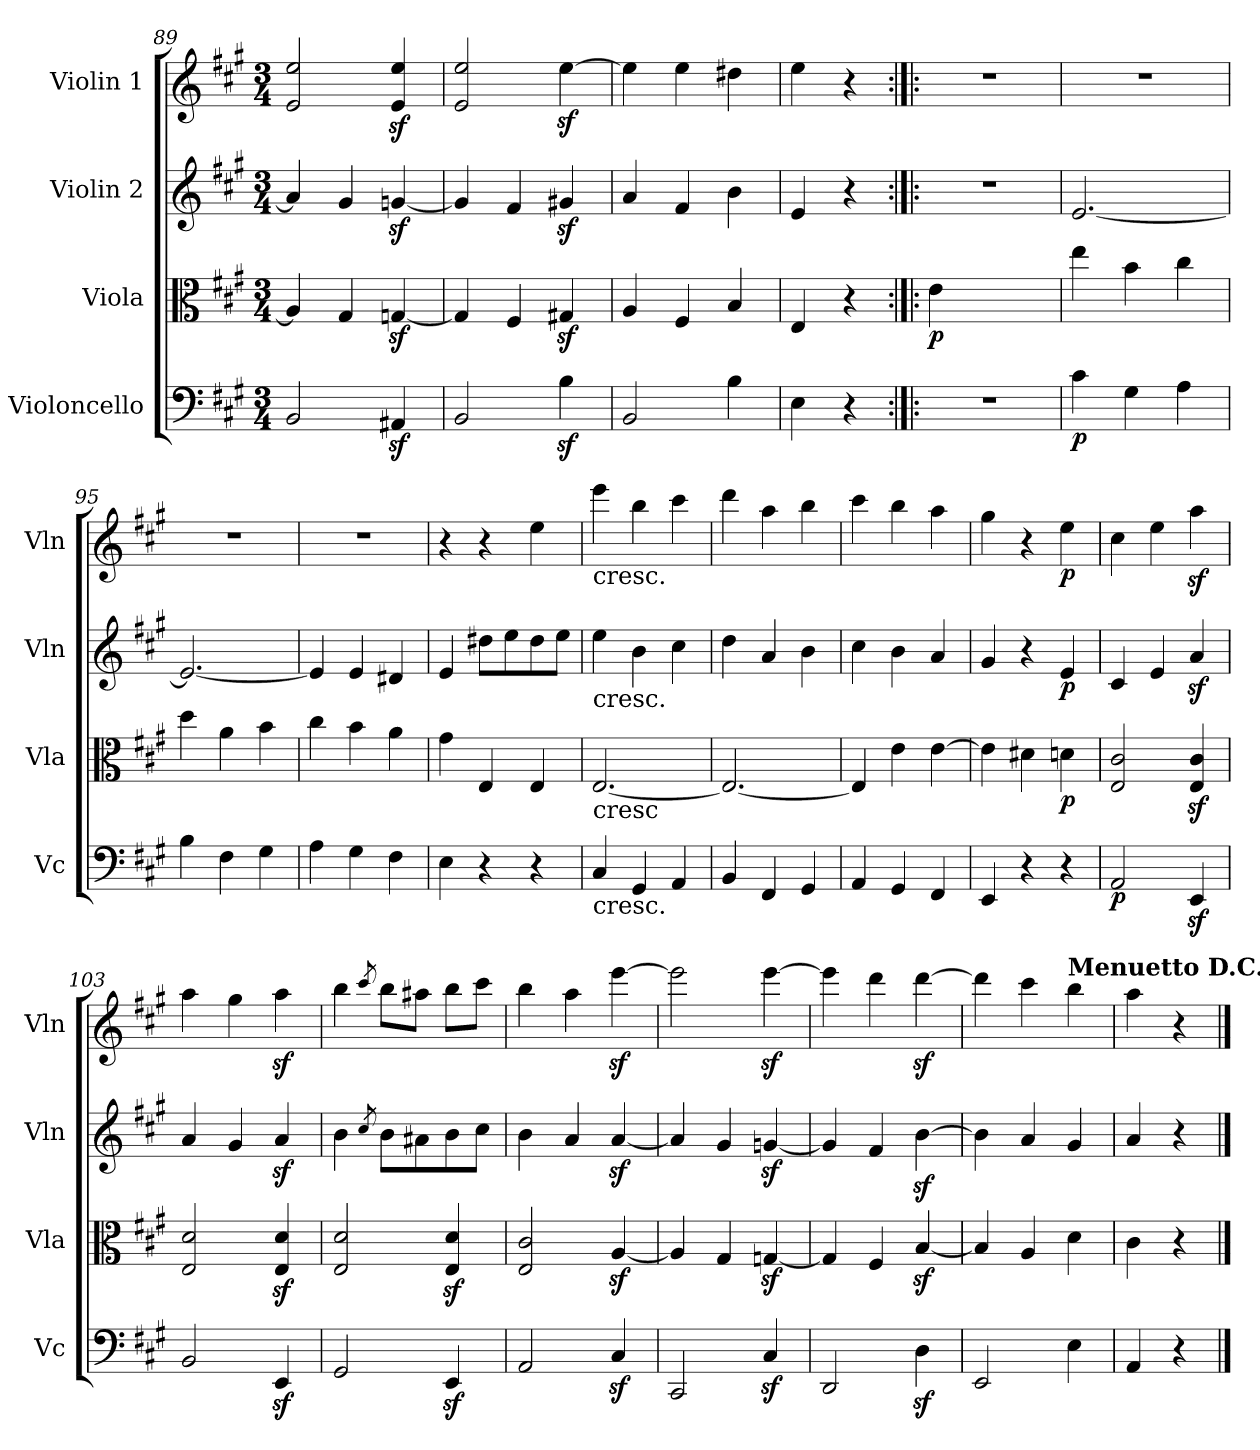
**kern	**dynam	**kern	**dynam	**kern	**dynam	**kern	**dynam
*part4	*part4	*part3	*part3	*part2	*part2	*part1	*part1
*staff4	*staff4	*staff3	*staff3	*staff2	*staff2	*staff1	*staff1
*I"Violoncello	*	*I"Viola	*	*I"Violin 2	*	*I"Violin 1	*
*I'Vc	*	*I'Vla	*	*I'Vln	*	*I'Vln	*
*clefF4	*	*clefC3	*	*clefG2	*	*clefG2	*
*k[f#c#g#]	*	*k[f#c#g#]	*	*k[f#c#g#]	*	*k[f#c#g#]	*
*M3/4	*	*M3/4	*	*M3/4	*	*M3/4	*
=89	=89	=89	=89	=89	=89	=89	=89
2BB/	.	4A/]	.	4a/]	.	2e/ 2ee/	.
.	.	4G#/	.	4g#/	.	.	.
4AA#Xz</	.	[4Gnz</	.	[4gnz</	.	4e/z< 4ee/z<	.
!!LO:LB:g=z
=90	=90	=90	=90	=90	=90	=90	=90
2BB/	.	4G/]	.	4g/]	.	2e/ 2ee/	.
.	.	4F#/	.	4f#/	.	.	.
4Bz<\	.	4G#Xz</	.	4g#Xz</	.	[4eez<\	.
!!LO:PB:g=z
=91	=91	=91	=91	=91	=91	=91	=91
2BB/	.	4A/	.	4a/	.	4ee\]	.
.	.	4F#/	.	4f#/	.	4ee\	.
4B\	.	4B/	.	4b\	.	4dd#X\	.
=92	=92	=92	=92	=92	=92	=92	=92
4E\	.	4E/	.	4e/	.	4ee\	.
4r	.	4r	.	4r	.	4r	.
=93:|!|:	=93:|!|:	=93:|!|:	=93:|!|:	=93:|!|:	=93:|!|:	=93:|!|:	=93:|!|:
!	!	!	!LO:DY:b	!	!	!	!
2.r	.	4e\	p	2.r	.	2.r	.
.	.	2ryy	.	.	.	.	.
=94	=94	=94	=94	=94	=94	=94	=94
!	!LO:DY:b	!	!	!	!	!	!
4c#\	p	4ee\	.	[2.e/	.	2.r	.
4G#\	.	4b\	.	.	.	.	.
4A\	.	4cc#\	.	.	.	.	.
=95	=95	=95	=95	=95	=95	=95	=95
4B\	.	4dd\	.	2.e/_	.	2.r	.
4F#\	.	4a\	.	.	.	.	.
4G#\	.	4b\	.	.	.	.	.
=96	=96	=96	=96	=96	=96	=96	=96
4A\	.	4cc#\	.	4e/]	.	2.r	.
4G#\	.	4b\	.	4e/	.	.	.
4F#\	.	4a\	.	4d#X/	.	.	.
=97	=97	=97	=97	=97	=97	=97	=97
4E\	.	4g#\	.	4e/	.	4r	.
4r	.	4E/	.	8dd#X\L	.	4r	.
.	.	.	.	8ee\	.	.	.
4r	.	4E/	.	8dd#\	.	4ee\	.
.	.	.	.	8ee\J	.	.	.
!!LO:LB:g=z
=98	=98	=98	=98	=98	=98	=98	=98
!	!	!	!	!	!	!LO:TX:b:t=cresc.	!
!	!	!	!	!LO:TX:b:t=cresc.	!	!	!
!	!	!LO:TX:b:t=cresc	!	!	!	!	!
!LO:TX:b:t=cresc.	!	!	!	!	!	!	!
4C#/	.	[2.E/	.	4ee\	.	4eee\	.
4GG#/	.	.	.	4b\	.	4bb\	.
4AA/	.	.	.	4cc#\	.	4ccc#\	.
=99	=99	=99	=99	=99	=99	=99	=99
4BB/	.	2.E/_	.	4dd\	.	4ddd\	.
4FF#/	.	.	.	4a/	.	4aa\	.
4GG#/	.	.	.	4b\	.	4bb\	.
=100	=100	=100	=100	=100	=100	=100	=100
4AA/	.	4E/]	.	4cc#\	.	4ccc#\	.
4GG#/	.	4e\	.	4b\	.	4bb\	.
4FF#/	.	[4e\	.	4a/	.	4aa\	.
=101	=101	=101	=101	=101	=101	=101	=101
4EE/	.	4e\]	.	4g#/	.	4gg#\	.
4r	.	4d#X\	.	4r	.	4r	.
!	!	!	!LO:DY:b	!	!LO:DY:b	!	!LO:DY:b
4r	.	4dn\	p	4e/	p	4ee\	p
=102	=102	=102	=102	=102	=102	=102	=102
!	!LO:DY:b	!	!	!	!	!	!
2AA/	p	2E/ 2c#/	.	4c#/	.	4cc#\	.
.	.	.	.	4e/	.	4ee\	.
4EEz</	.	4E/z< 4c#/z<	.	4az</	.	4aaz<\	.
=103	=103	=103	=103	=103	=103	=103	=103
2BB/	.	2E/ 2d/	.	4a/	.	4aa\	.
.	.	.	.	4g#/	.	4gg#\	.
4EEz</	.	4E/z< 4d/z<	.	4az</	.	4aaz<\	.
!!LO:PB:g=z
=104	=104	=104	=104	=104	=104	=104	=104
2GG#/	.	2E/ 2d/	.	4b\	.	4bb\	.
.	.	.	.	8qcc#/	.	8qccc#/	.
.	.	.	.	8b\L	.	8bb\L	.
.	.	.	.	8a#X\	.	8aa#X\J	.
4EEz</	.	4E/z< 4d/z<	.	8b\	.	8bb\L	.
.	.	.	.	8cc#\J	.	8ccc#\J	.
=105	=105	=105	=105	=105	=105	=105	=105
2AA/	.	2E/ 2c#/	.	4b\	.	4bb\	.
.	.	.	.	4a/	.	4aa\	.
4C#z</	.	[4Az</	.	[4az</	.	[4eeez<\	.
=106	=106	=106	=106	=106	=106	=106	=106
2CC#/	.	4A/]	.	4a/]	.	2eee\]	.
.	.	4G#/	.	4g#/	.	.	.
4C#z</	.	[4Gnz</	.	[4gnz</	.	[4eeez<\	.
=107	=107	=107	=107	=107	=107	=107	=107
2DD/	.	4G/]	.	4g/]	.	4eee\]	.
.	.	4F#/	.	4f#/	.	4ddd\	.
4Dz<\	.	[4Bz</	.	[4bz<\	.	[4dddz<\	.
=108	=108	=108	=108	=108	=108	=108	=108
2EE/	.	4B/]	.	4b\]	.	4ddd\]	.
.	.	4A/	.	4a/	.	4ccc#\	.
!	!	!	!	!	!	!LO:TX:a:B:t=Menuetto D.C.	!
4E\	.	4d\	.	4g#/	.	4bb\	.
=109	=109	=109	=109	=109	=109	=109	=109
4AA/	.	4c#\	.	4a/	.	4aa\	.
4r	.	4r	.	4r	.	4r	.
==	==	==	==	==	==	==	==
*-	*-	*-	*-	*-	*-	*-	*-
